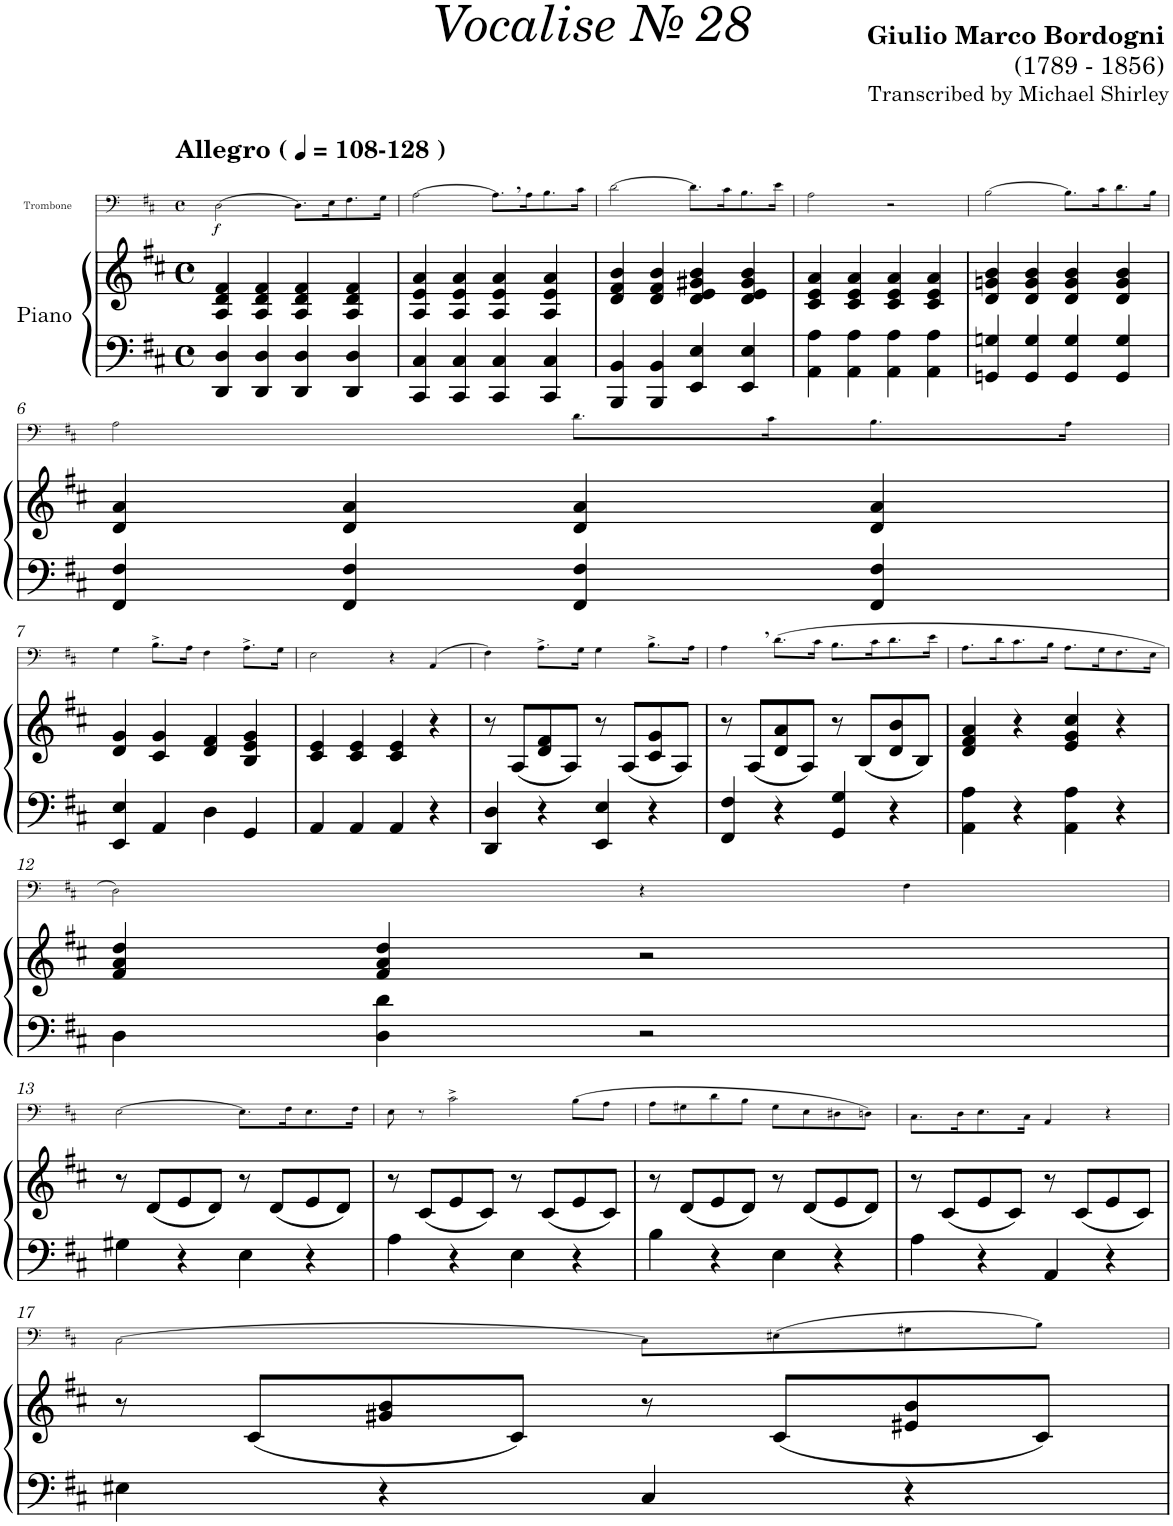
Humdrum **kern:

**kern	**kern	**kern	**dynam
*part2	*part2	*part1	*part1
*staff3	*staff2	*staff1	*staff1
*I"Piano	*	*I"Trombone	*
*I'Pno	*	*I'Trb	*
*	*	*stria5	*
*clefF4	*clefG2	*clefF4	*
*k[f#c#]	*k[f#c#]	*k[f#c#]	*
*M4/4	*M4/4	*M4/4	*
*met(c)	*met(c)	*met(c)	*
*MM108	*MM108	*MM108	*
=1	=1	=1	=1
!	!	!LO:TX:a:B:t=Allegro (	!
!	!	!LO:TX:a:B:t=-128 )	!
!	!	!	!LO:DY:b
4DD/ 4D/	4A/ 4d/ 4f#/	[>2D\	f
4DD/ 4D/	4A/ 4d/ 4f#/	.	.
4DD/ 4D/	4A/ 4d/ 4f#/	8.D\L]	.
.	.	16E\K	.
4DD/ 4D/	4A/ 4d/ 4f#/	8.F#\	.
.	.	16G\Jk	.
=2	=2	=2	=2
4CC#/ 4C#/	4A/ 4e/ 4a/	[>2A\	.
4CC#/ 4C#/	4A/ 4e/ 4a/	.	.
4CC#/ 4C#/	4A/ 4e/ 4a/	8.A,\L]	.
.	.	16A\K	.
4CC#/ 4C#/	4A/ 4e/ 4a/	8.B\	.
.	.	16c#\Jk	.
=3	=3	=3	=3
4BBB/ 4BB/	4d/ 4f#/ 4b/	[>2d\	.
4BBB/ 4BB/	4d/ 4f#/ 4b/	.	.
4EE/ 4E/	4d/ 4e/ 4g#X/ 4b/	8.d\L]	.
.	.	16c#\K	.
4EE/ 4E/	4d/ 4e/ 4g#/ 4b/	8.B\	.
.	.	16e\Jk	.
=4	=4	=4	=4
4AA\ 4A\	4c#/ 4e/ 4a/	2A\	.
4AA\ 4A\	4c#/ 4e/ 4a/	.	.
4AA\ 4A\	4c#/ 4e/ 4a/	2r	.
4AA\ 4A\	4c#/ 4e/ 4a/	.	.
=5	=5	=5	=5
4GGn/ 4Gn/	4d/ 4gn/ 4b/	[>2B\	.
4GG/ 4G/	4d/ 4g/ 4b/	.	.
4GG/ 4G/	4d/ 4g/ 4b/	8.B\L]	.
.	.	16c#\K	.
4GG/ 4G/	4d/ 4g/ 4b/	8.d\	.
.	.	16B\Jk	.
!!LO:LB:g=z
=6	=6	=6	=6
4FF#/ 4F#/	4d/ 4a/	2A\	.
4FF#/ 4F#/	4d/ 4a/	.	.
4FF#/ 4F#/	4d/ 4a/	8.d\L	.
.	.	16c#\K	.
4FF#/ 4F#/	4d/ 4a/	8.B\	.
.	.	16A\Jk	.
!!LO:LB:g=z
=7	=7	=7	=7
4EE/ 4E/	4d/ 4g/	4G\	.
4AA/	4c#/ 4g/	8.B^\L	.
.	.	16A\Jk	.
4D\	4d/ 4f#/	4F#\	.
4GG/	4B/ 4e/ 4g/	8.A^\L	.
.	.	16G\Jk	.
=8	=8	=8	=8
4AA/	4c#/ 4e/	2E\	.
4AA/	4c#/ 4e/	.	.
4AA/	4c#/ 4e/	4r	.
4r	4r	(>4AA/	.
=9	=9	=9	=9
4DD/ 4D/	8r	4F#\)	.
.	(8A/L	.	.
4r	8d/ 8f#/	8.A^\L	.
.	8A/J)	.	.
.	.	16G\Jk	.
4EE/ 4E/	8r	4G\	.
.	(8A/L	.	.
4r	8c#/ 8g/	8.B^\L	.
.	8A/J)	.	.
.	.	16A\Jk	.
=10	=10	=10	=10
4FF#/ 4F#/	8r	4A,\	.
.	(8A/L	.	.
4r	8d/ 8a/	(>8.d\L	.
.	8A/J)	.	.
.	.	16c#\Jk	.
4GG/ 4G/	8r	8.B\L	.
.	(8B/L	.	.
.	.	16c#\K	.
4r	8d/ 8b/	8.d\	.
.	8B/J)	.	.
.	.	16e\Jk	.
=11	=11	=11	=11
4AA\ 4A\	4d/ 4f#/ 4a/	8.A\L	.
.	.	16d\K	.
4r	4r	8.c#\	.
.	.	16B\Jk	.
4AA\ 4A\	4e/ 4g/ 4cc#/	8.A\L	.
.	.	16G\K	.
4r	4r	8.F#\	.
.	.	16E\Jk	.
!!LO:LB:g=z
=12	=12	=12	=12
4D\	4f#/ 4a/ 4dd/	2D\)	.
4D\ 4d\	4f#/ 4a/ 4dd/	.	.
2r	2r	4r	.
.	.	4F#\	.
!!LO:LB:g=z
=13	=13	=13	=13
4G#X\	8r	[>2E\	.
.	(8d/L	.	.
4r	8e/	.	.
.	8d/J)	.	.
4E\	8r	8.E\L]	.
.	(8d/L	.	.
.	.	16F#\K	.
4r	8e/	8.E\	.
.	8d/J)	.	.
.	.	16F#\Jk	.
=14	=14	=14	=14
4A\	8r	8E\	.
.	(8c#/L	8r	.
4r	8e/	2c#^\	.
.	8c#/J)	.	.
4E\	8r	.	.
.	(8c#/L	.	.
4r	8e/	(8B\L	.
.	8c#/J)	8A\J	.
=15	=15	=15	=15
4B\	8r	8A\L	.
.	(8d/L	8G#X\	.
4r	8e/	8d\	.
.	8d/J)	8B\J	.
4E\	8r	8G#\L	.
.	(8d/L	8E\	.
4r	8e/	8D#X\	.
.	8d/J)	8Dn\J)	.
=16	=16	=16	=16
4A\	8r	8.C#\L	.
.	(8c#/L	.	.
.	.	16D\K	.
4r	8e/	8.E\	.
.	8c#/J)	.	.
.	.	16C#\Jk	.
4AA/	8r	4AA/	.
.	(8c#/L	.	.
4r	8e/	4r	.
.	8c#/J)	.	.
!!LO:LB:g=z
=17	=17	=17	=17
4E#X\	8r	[>2C#\	.
.	(8c#/L	.	.
4r	8g#X/ 8b/	.	.
.	8c#/J)	.	.
4C#/	8r	8C#\L]	.
.	(8c#/L	(8E#X\	.
4r	8e#X/ 8b/	8G#X\	.
.	8c#/J)	8B\J)	.
=	=	=	=
*-	*-	*-	*-
